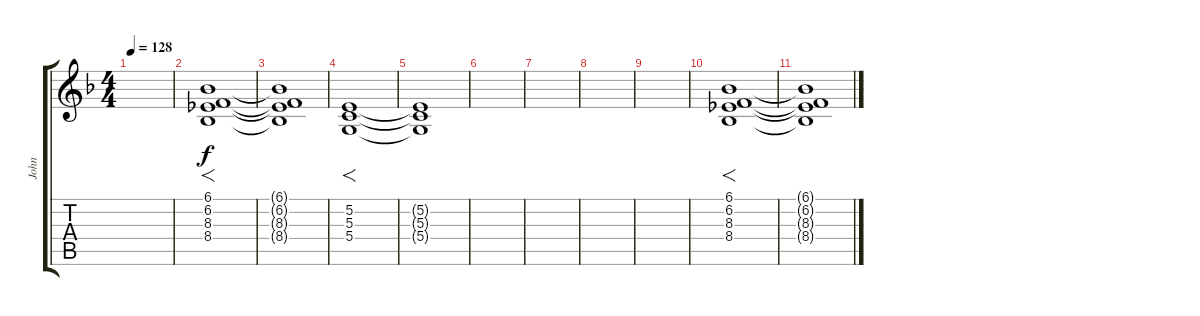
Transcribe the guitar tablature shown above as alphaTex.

\track ("John" "John") {instrument drawbarorgan}
\staff {score tabs}
\tuning (E4 B3 G3 D3 A2 E2) {hide}
\ts (4 4)
\tempo 128
\clef g2
\ks f
|
(6.1 6.2 8.3 8.4).1{f} |
(6.1{t} 6.2{t} 8.3{t} 8.4{t}).1 |
(5.2 5.3 5.4).1{f} |
(5.2{t} 5.3{t} 5.4{t}).1 |
|
|
|
|
(6.1 6.2 8.3 8.4).1{f} |
(6.1{t} 6.2{t} 8.3{t} 8.4{t}).1
